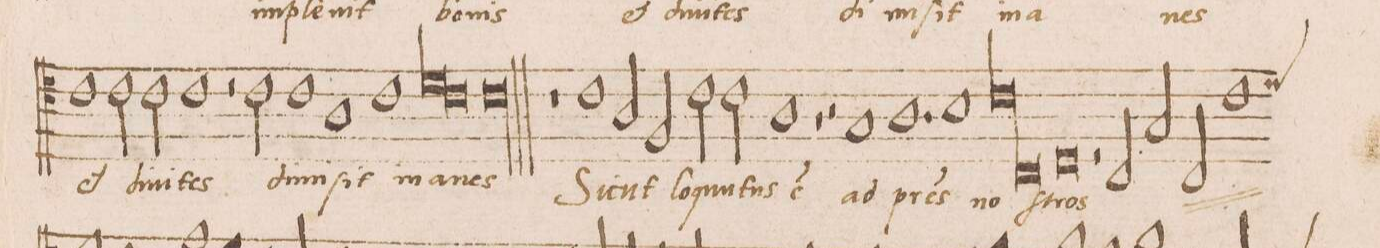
**kern	**text	**text
*I"TENOR	*	*
*clefC4	*	*
*k[]	*	*
*met(c|)	*	*
*M2/1	*	*
1c	et	.
=118	=118	=118
2c\	di-	.
2c\	-vi-	.
1c	-tes	.
=119	=119	=119
2r	.	.
2c\	di-	.
1c	-mi-	.
=120	=120	=120
1A	-ſit	.
1c	i-	.
=121	=121	=121
*lig	*	*
1d	-na-	.
1c	.	.
*Xlig	*	*
=122	=122	=122
00c	-nes	.
=123	=123	=123
=124||	=124||	=124||
*M2/1	*	*
*met(c|)	*	*
1r	.	.
1c	Si-	.
=125	=125	=125
2A/	-cut	.
2F/	lo-	.
2c\	-quu-	.
2c\	-tus	.
=126	=126	=126
1A	e(st)	.
1r	.	.
=127	=127	=127
2r	.	.
1G	ad	.
1.A\	p(at)-	.
=128	=128	=128
1B	-res	.
=129	=129	=129
*lig	*	*
1c	no-	.
1C	.	.
*Xlig	*	*
=130	=130	=130
0D	-ſtros	.
=131	=131	=131
2r	.	.
*	*ij	*
2C/	ad	.
2G/	.	.
2C/	.	.
=132	=132	=132
*custos:d	*	*
1c	pa-	.
*-	*-	*-
